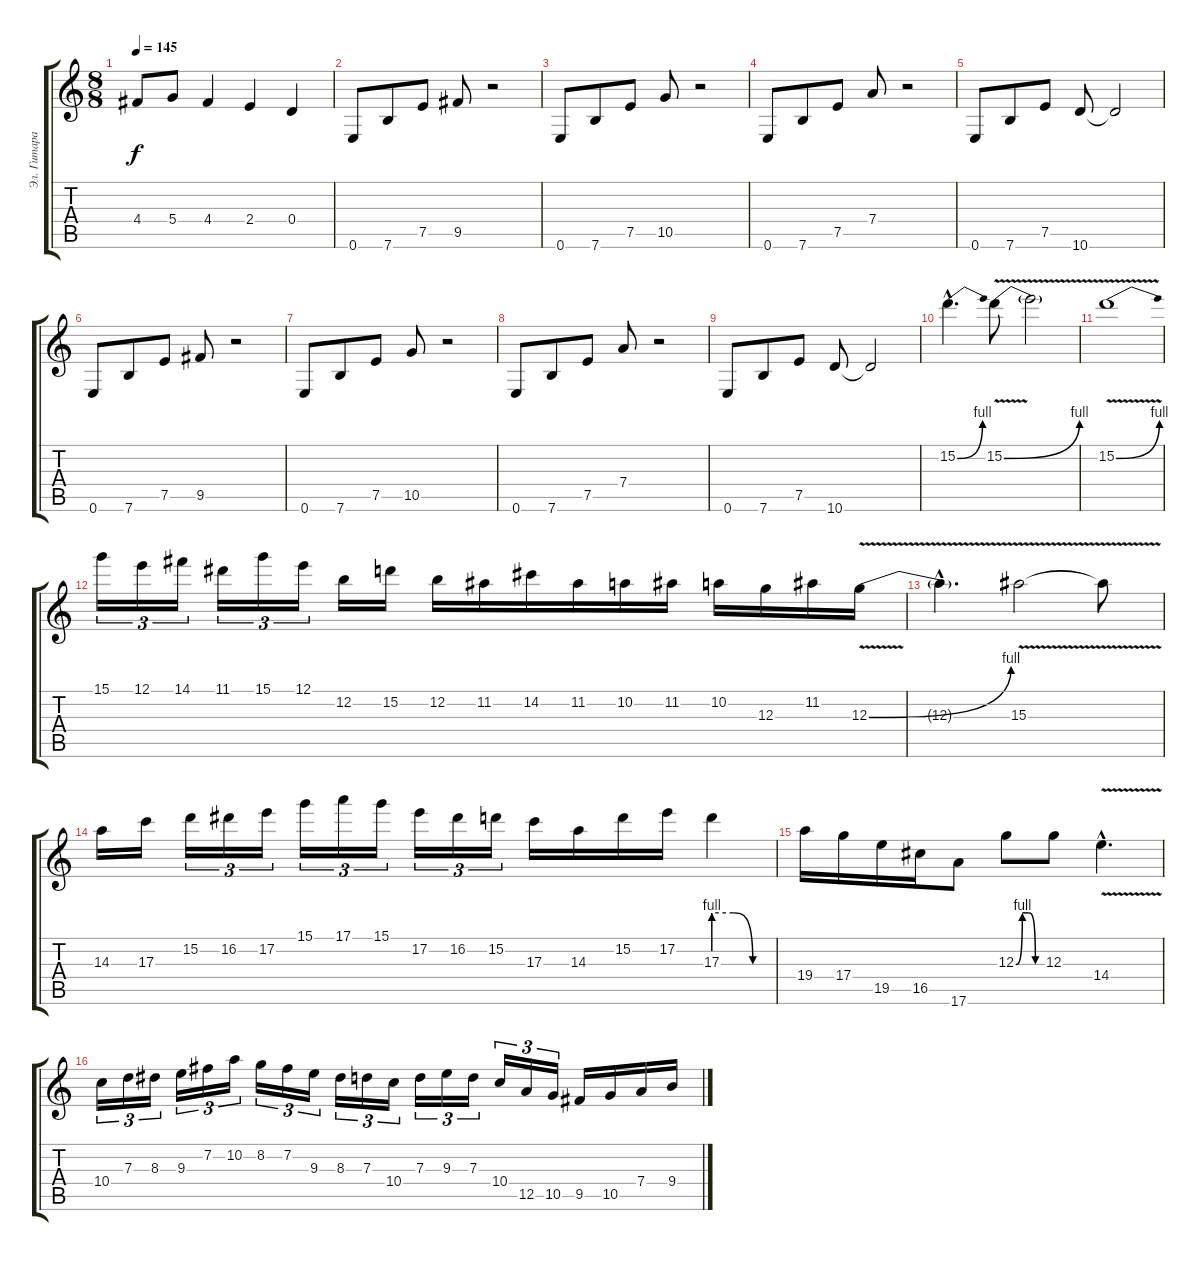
\track ("Эл. Гитара" "Эл. Гитара") {instrument distortionguitar}
\staff {score tabs}
\tuning (E4 B3 G3 D3 A2 E2) {hide}
\ts (8 8)
\tempo 145
\clef g2
\ks c
4.4.8{dy f} 5.4.8 4.4.4 2.4.4 0.4.4 |
0.6.8 7.6.8 7.5.8 9.5.8 r.2 |
0.6.8 7.6.8 7.5.8 10.5.8 r.2 |
0.6.8 7.6.8 7.5.8 7.4.8 r.2 |
0.6.8 7.6.8 7.5.8 10.6.8 10.6{t}.2 |
0.6.8 7.6.8 7.5.8 9.5.8 r.2 |
0.6.8 7.6.8 7.5.8 10.5.8 r.2 |
0.6.8 7.6.8 7.5.8 7.4.8 r.2 |
0.6.8 7.6.8 7.5.8 10.6.8 10.6{t}.2 |
15.2{be (bend 0 0 60 4) hac}.4{d} 15.2{be (bend 0 0 60 4) v}.8 15.2{t}.2 |
15.2{be (bend 0 0 60 4) v}.1 |
15.1.16{tu (3 2)} 12.1.16{tu (3 2)} 14.1.16{tu (3 2)} 11.1.16{tu (3 2)} 15.1.16{tu (3 2)} 12.1.16{tu (3 2)} 12.2.16 15.2.16 12.2.16 11.2.16 14.2.16 11.2.16 10.2.16 11.2.16 10.2.16 12.3.16 11.2.16 12.3{be (bend 0 0 60 4) v}.16 |
12.3{hac t}.4{d} 15.3{v}.2 15.3{t}.8 |
14.3.16 17.3.16 15.2.16{tu (3 2)} 16.2.16{tu (3 2)} 17.2.16{tu (3 2)} 15.1.16{tu (3 2)} 17.1.16{tu (3 2)} 15.1.16{tu (3 2)} 17.2.16{tu (3 2)} 16.2.16{tu (3 2)} 15.2.16{tu (3 2)} 17.3.16 14.3.16 15.2.16 17.2.16 17.3{be (custom 0 4 20 4 40 0 60 0)}.4 |
19.4.16 17.4.16 19.5.16 16.5.16 17.6.8 12.3{be (custom 0 0 15 4 30 4 45 0 60 0)}.8 12.3.8 14.4{v hac}.4{d} |
10.4.16{tu (3 2)} 7.3.16{tu (3 2)} 8.3.16{tu (3 2)} 9.3.16{tu (3 2)} 7.2.16{tu (3 2)} 10.2.16{tu (3 2)} 8.2.16{tu (3 2)} 7.2.16{tu (3 2)} 9.3.16{tu (3 2)} 8.3.16{tu (3 2)} 7.3.16{tu (3 2)} 10.4.16{tu (3 2)} 7.3.16{tu (3 2)} 9.3.16{tu (3 2)} 7.3.16{tu (3 2)} 10.4.16{tu (3 2)} 12.5.16{tu (3 2)} 10.5.16{tu (3 2)} 9.5.16 10.5.16 7.4.16 9.4.16
